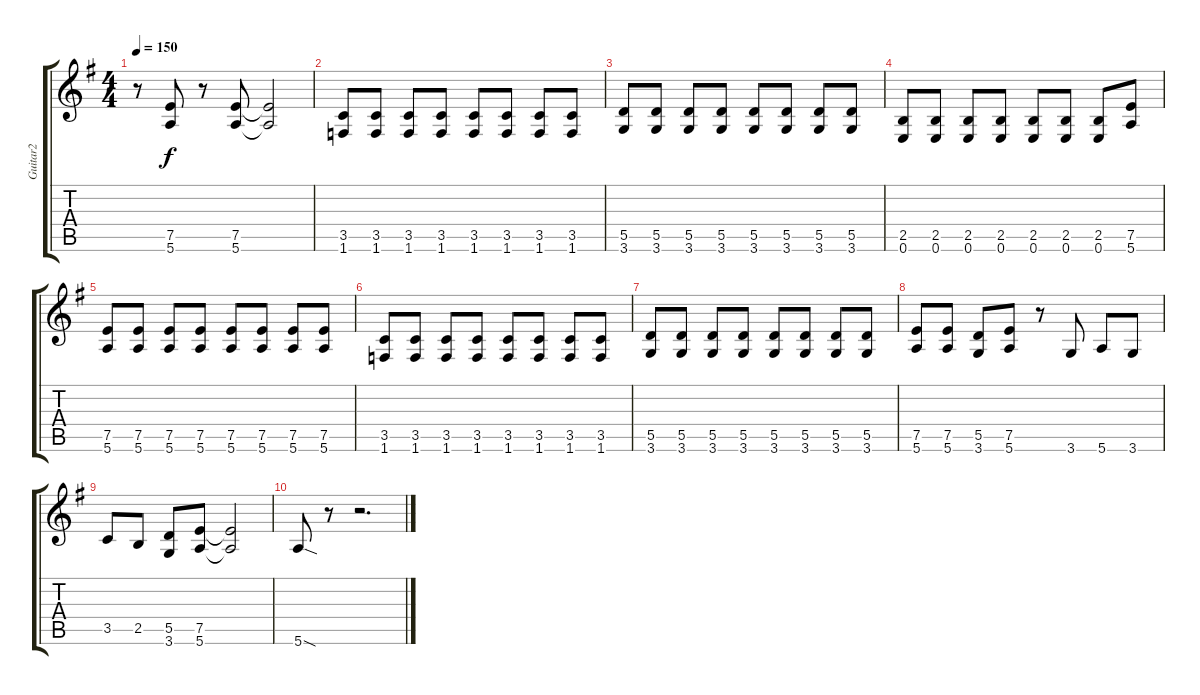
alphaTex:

\track ("Guitar2" "Guitar2") {instrument distortionguitar}
\staff {score tabs}
\tuning (E4 B3 G3 D3 A2 E2) {hide}
\ts (4 4)
\tempo 150
\clef g2
\ks eminor
r.8{dy f} (7.5 5.6).8 r.8 (7.5 5.6).8 (7.5{t} 5.6{t}).2 |
(3.5 1.6).8 (3.5 1.6).8 (3.5 1.6).8 (3.5 1.6).8 (3.5 1.6).8 (3.5 1.6).8 (3.5 1.6).8 (3.5 1.6).8 |
(5.5 3.6).8 (5.5 3.6).8 (5.5 3.6).8 (5.5 3.6).8 (5.5 3.6).8 (5.5 3.6).8 (5.5 3.6).8 (5.5 3.6).8 |
(2.5 0.6).8 (2.5 0.6).8 (2.5 0.6).8 (2.5 0.6).8 (2.5 0.6).8 (2.5 0.6).8 (2.5 0.6).8 (7.5 5.6).8 |
(7.5 5.6).8 (7.5 5.6).8 (7.5 5.6).8 (7.5 5.6).8 (7.5 5.6).8 (7.5 5.6).8 (7.5 5.6).8 (7.5 5.6).8 |
(3.5 1.6).8 (3.5 1.6).8 (3.5 1.6).8 (3.5 1.6).8 (3.5 1.6).8 (3.5 1.6).8 (3.5 1.6).8 (3.5 1.6).8 |
(5.5 3.6).8 (5.5 3.6).8 (5.5 3.6).8 (5.5 3.6).8 (5.5 3.6).8 (5.5 3.6).8 (5.5 3.6).8 (5.5 3.6).8 |
(7.5 5.6).8 (7.5 5.6).8 (5.5 3.6).8 (7.5 5.6).8 r.8 3.6.8 5.6.8 3.6.8 |
3.5.8 2.5.8 (5.5 3.6).8 (7.5 5.6).8 (7.5{t} 5.6{t}).2 |
5.6{sod}.8 r.8 r.2{d}
